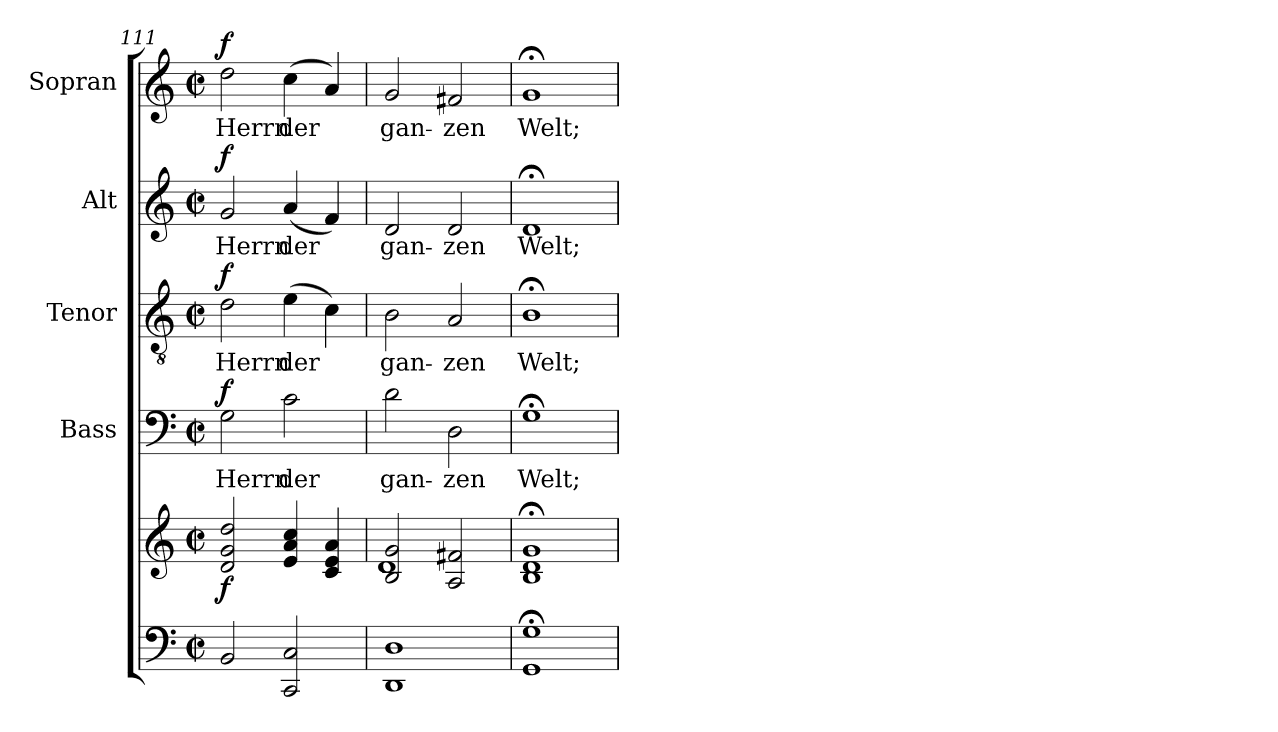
**kern	**kern	**dynam	**kern	**text	**dynam	**kern	**text	**dynam	**kern	**text	**dynam	**kern	**text	**dynam
*part5	*part5	*part5	*part4	*part4	*part4	*part3	*part3	*part3	*part2	*part2	*part2	*part1	*part1	*part1
*staff6	*staff5	*staff5/6	*staff4	*staff4	*staff4	*staff3	*staff3	*staff3	*staff2	*staff2	*staff2	*staff1	*staff1	*staff1
*	*	*	*I"Bass	*	*	*I"Tenor	*	*	*I"Alt	*	*	*I"Sopran	*	*
*	*	*	*I'B.	*	*	*I'T.	*	*	*I'A.	*	*	*I'S.	*	*
*clefF4	*clefG2	*	*clefF4	*	*	*clefGv2	*	*	*clefG2	*	*	*clefG2	*	*
*k[]	*k[]	*	*k[]	*	*	*k[]	*	*	*k[]	*	*	*k[]	*	*
*C:	*C:	*	*C:	*	*	*C:	*	*	*C:	*	*	*C:	*	*
*M2/2	*M2/2	*	*M2/2	*	*	*M2/2	*	*	*M2/2	*	*	*M2/2	*	*
*met(c|)	*met(c|)	*	*met(c|)	*	*	*met(c|)	*	*	*met(c|)	*	*	*met(c|)	*	*
=111	=111	=111	=111	=111	=111	=111	=111	=111	=111	=111	=111	=111	=111	=111
!	!	!LO:DY:b	!	!LO:LY:b	!LO:DY:a	!	!LO:LY:b	!LO:DY:a	!	!LO:LY:b	!LO:DY:a	!	!LO:LY:b	!LO:DY:a
2BB/	2d/ 2g/ 2dd/	f	2G\	Herrn	f	2d\	Herrn	f	2g/	Herrn	f	2dd\	Herrn	f
!	!	!	!	!LO:LY:b	!	!	!LO:LY:b	!	!	!LO:LY:b	!	!	!LO:LY:b	!
2CC/ 2C/	4e/ 4a/ 4cc/	.	2c\	der	.	(>4e\	der	.	(<4a/	der	.	(>4cc\	der	.
.	4c/ 4e/ 4a/	.	.	.	.	4c\)	.	.	4f/)	.	.	4a/)	.	.
=112	=112	=112	=112	=112	=112	=112	=112	=112	=112	=112	=112	=112	=112	=112
*	*^	*	*	*	*	*	*	*	*	*	*	*	*	*
!	!	!	!	!	!LO:LY:b	!	!	!LO:LY:b	!	!	!LO:LY:b	!	!	!LO:LY:b	!
1DD 1D	2B/ 2g/	1d	.	2d\	gan-	.	2B\	gan-	.	2d/	gan-	.	2g/	gan-	.
!	!	!	!	!	!LO:LY:b	!	!	!LO:LY:b	!	!	!LO:LY:b	!	!	!LO:LY:b	!
.	2A/ 2f#X/	.	.	2D\	-zen	.	2A/	-zen	.	2d/	-zen	.	2f#X/	-zen	.
*	*v	*v	*	*	*	*	*	*	*	*	*	*	*	*	*
=113	=113	=113	=113	=113	=113	=113	=113	=113	=113	=113	=113	=113	=113	=113
!	!	!	!	!LO:LY:b	!	!	!LO:LY:b	!	!	!LO:LY:b	!	!	!LO:LY:b	!
1GG; 1G;	1B;< 1d;< 1g;<	.	1G;<	Welt;	.	1B;<	Welt;	.	1d;<	Welt;	.	1g;<	Welt;	.
=	=	=	=	=	=	=	=	=	=	=	=	=	=	=
*-	*-	*-	*-	*-	*-	*-	*-	*-	*-	*-	*-	*-	*-	*-
